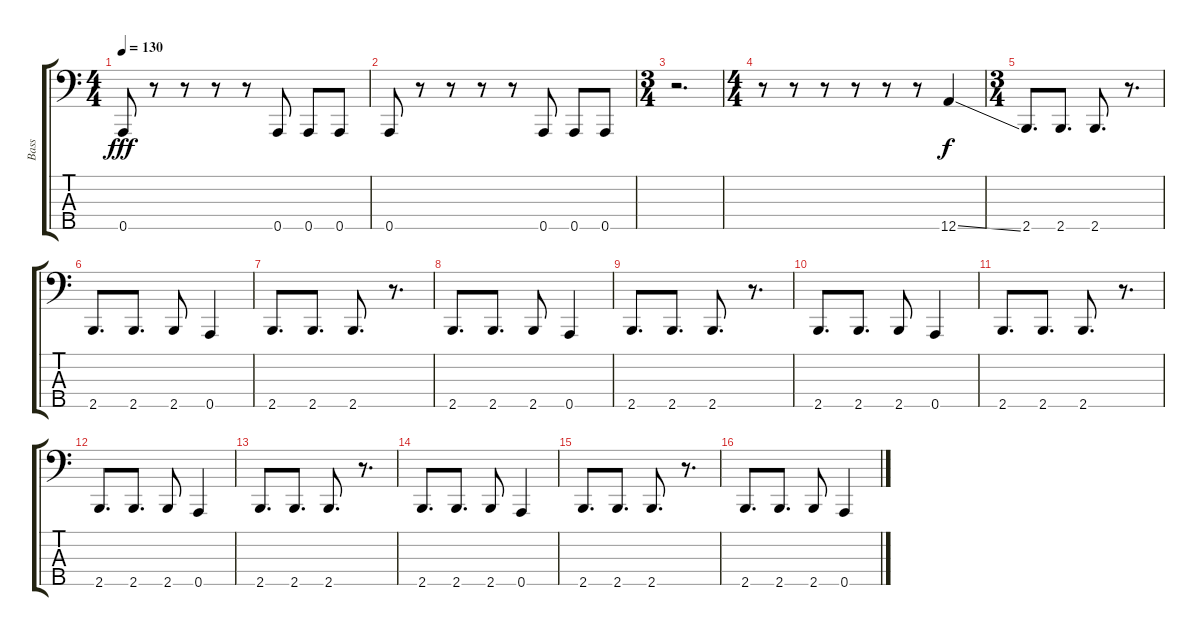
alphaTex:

\track ("Bass" "Bass") {instrument electricbasspick}
\staff {score tabs}
\tuning (Gb2 D2 A1 E1 A0) {hide}
\ts (4 4)
\tempo 130
\clef f4
\ks c
0.5.8{dy fff} r.8 r.8 r.8 r.8 0.5.8 0.5.8 0.5.8 |
0.5.8 r.8 r.8 r.8 r.8 0.5.8 0.5.8 0.5.8 |
\ts (3 4)
r.2{d} |
\ts (4 4)
r.8 r.8 r.8 r.8 r.8 r.8 12.5{ss}.4{dy f} |
\ts (3 4)
2.5.8{d} 2.5.8{d} 2.5.8{d} r.8{d} |
2.5.8{d} 2.5.8{d} 2.5.8 0.5.4 |
2.5.8{d} 2.5.8{d} 2.5.8{d} r.8{d} |
2.5.8{d} 2.5.8{d} 2.5.8 0.5.4 |
2.5.8{d} 2.5.8{d} 2.5.8{d} r.8{d} |
2.5.8{d} 2.5.8{d} 2.5.8 0.5.4 |
2.5.8{d} 2.5.8{d} 2.5.8{d} r.8{d} |
2.5.8{d} 2.5.8{d} 2.5.8 0.5.4 |
2.5.8{d} 2.5.8{d} 2.5.8{d} r.8{d} |
2.5.8{d} 2.5.8{d} 2.5.8 0.5.4 |
2.5.8{d} 2.5.8{d} 2.5.8{d} r.8{d} |
2.5.8{d} 2.5.8{d} 2.5.8 0.5.4
